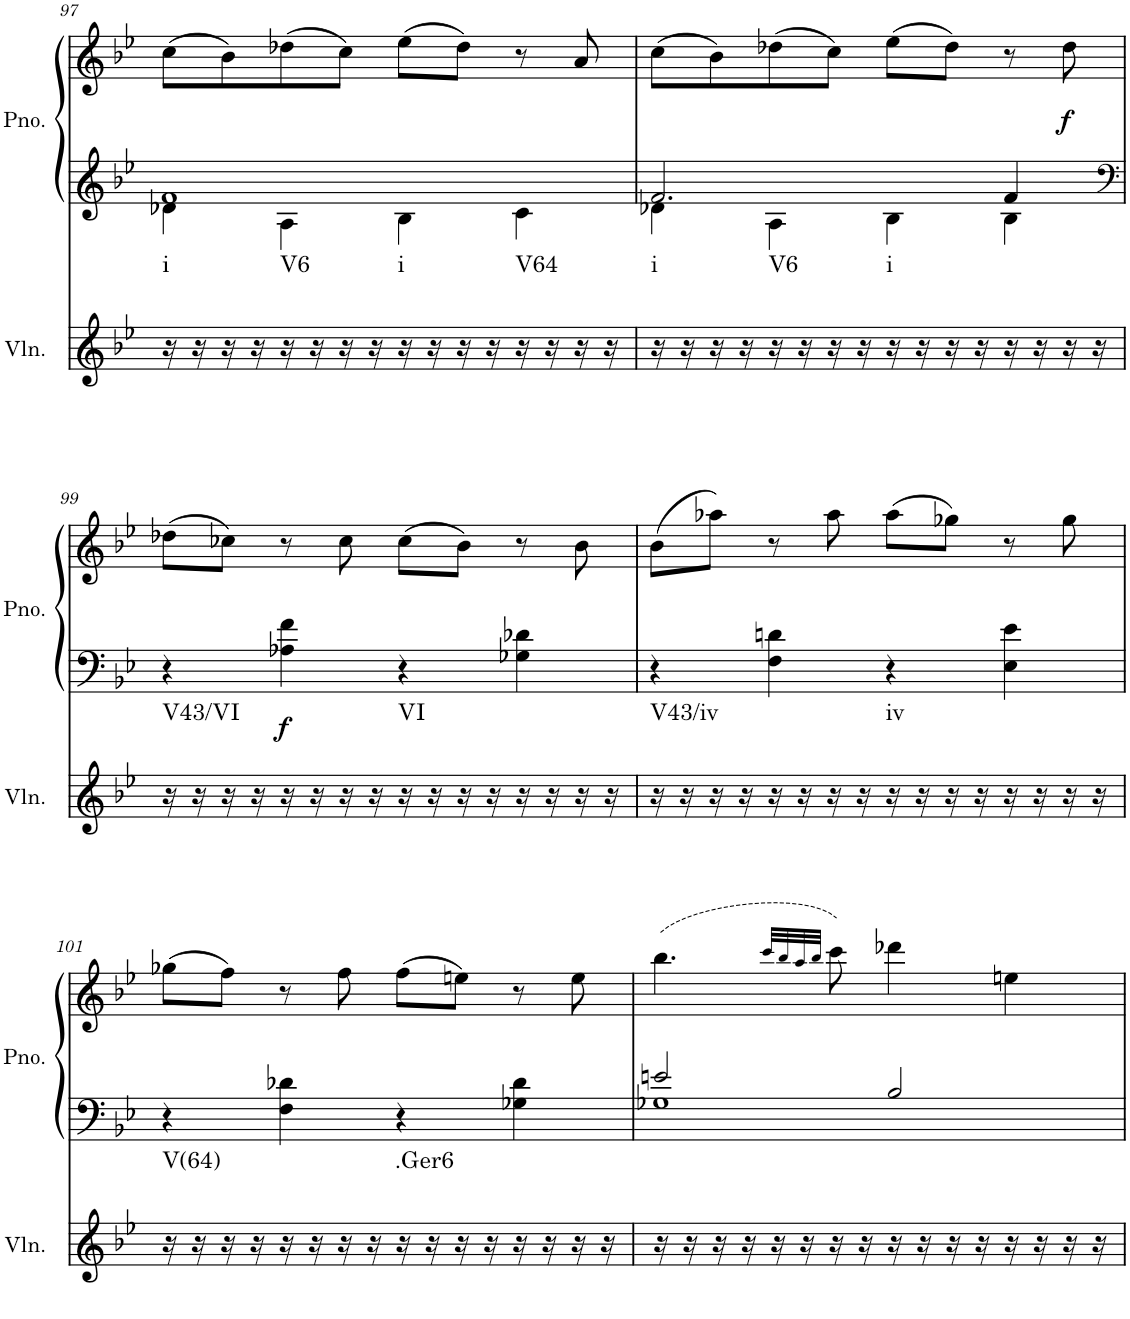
**kern	**harte	**kern	**kern	**dynam
*part2	*part2	*part1	*part1	*part1
*staff3	*	*staff2	*staff1	*staff1/2
*I"Violin	*	*I"Piano, Piano right	*	*
*I'Vln.	*	*I'Pno.	*	*
!!LO:PB:g=z
*clefG2	*	*clefG2	*clefG2	*
*k[b-e-]	*	*k[b-e-]	*k[b-e-]	*
*M2/2	*	*M2/2	*M2/2	*
*met(c|)	*	*met(c|)	*met(c|)	*
=97	=97	=97	=97	=97
*	*	*^	*	*
!	!LO:H:kt=i	!	!	!	!
16r	N	1f	4d-X\	(8cc\L	.
16r	.	.	.	.	.
16r	.	.	.	8b-\)	.
16r	.	.	.	.	.
!	!LO:H:kt=V6	!	!	!	!
16r	N	.	4A\	(8dd-X\	.
16r	.	.	.	.	.
16r	.	.	.	8cc\J)	.
16r	.	.	.	.	.
!	!LO:H:kt=i	!	!	!	!
16r	N	.	4B-\	(8ee-\L	.
16r	.	.	.	.	.
16r	.	.	.	8dd-\J)	.
16r	.	.	.	.	.
!	!LO:H:kt=V64	!	!	!	!
16r	N	.	4c\	8r	.
16r	.	.	.	.	.
16r	.	.	.	8a/	.
16r	.	.	.	.	.
=98	=98	=98	=98	=98	=98
!	!LO:H:kt=i	!	!	!	!
16r	N	2.f/	4d-X\	(8cc\L	.
16r	.	.	.	.	.
16r	.	.	.	8b-\)	.
16r	.	.	.	.	.
!	!LO:H:kt=V6	!	!	!	!
16r	N	.	4A\	(8dd-X\	.
16r	.	.	.	.	.
16r	.	.	.	8cc\J)	.
16r	.	.	.	.	.
!	!LO:H:kt=i	!	!	!	!
16r	N	.	4B-\	(8ee-\L	.
16r	.	.	.	.	.
16r	.	.	.	8dd-\J)	.
16r	.	.	.	.	.
16r	.	4f/	4B-\	8r	.
16r	.	.	.	.	.
!	!	!	!	!	!LO:DY:b
16r	.	.	.	8dd-\	f
16r	.	.	.	.	.
*	*	*v	*v	*	*
!!LO:LB:g=z
=99	=99	=99	=99	=99
*	*	*clefF4	*	*
!	!LO:H:kt=V43/VI	!	!	!
16r	N	4r	(8dd-X\L	.
16r	.	.	.	.
16r	.	.	8cc-X\J)	.
16r	.	.	.	.
!	!	!	!	!LO:DY:b=2
16r	.	4A-X\ 4f\	8r	f
16r	.	.	.	.
16r	.	.	8cc-\	.
16r	.	.	.	.
!	!LO:H:kt=VI	!	!	!
16r	N	4r	(8cc-\L	.
16r	.	.	.	.
16r	.	.	8b-\J)	.
16r	.	.	.	.
16r	.	4G-X\ 4d-X\	8r	.
16r	.	.	.	.
16r	.	.	8b-\	.
16r	.	.	.	.
=100	=100	=100	=100	=100
!	!LO:H:kt=V43/iv	!	!	!
16r	N	4r	(8b-\L	.
16r	.	.	.	.
16r	.	.	8aa-X\J)	.
16r	.	.	.	.
16r	.	4F\ 4dn\	8r	.
16r	.	.	.	.
16r	.	.	8aa-\	.
16r	.	.	.	.
!	!LO:H:kt=iv	!	!	!
16r	N	4r	(8aa-\L	.
16r	.	.	.	.
16r	.	.	8gg-X\J)	.
16r	.	.	.	.
16r	.	4E-\ 4e-\	8r	.
16r	.	.	.	.
16r	.	.	8gg-\	.
16r	.	.	.	.
!!LO:LB:g=z
=101	=101	=101	=101	=101
!	!LO:H:kt=V(64)	!	!	!
16r	N	4r	(8gg-X\L	.
16r	.	.	.	.
16r	.	.	8ff\J)	.
16r	.	.	.	.
16r	.	4F\ 4d-X\	8r	.
16r	.	.	.	.
16r	.	.	8ff\	.
16r	.	.	.	.
!	!LO:H:kt=.Ger6	!	!	!
16r	N	4r	(8ff\L	.
16r	.	.	.	.
16r	.	.	8een\J)	.
16r	.	.	.	.
16r	.	4G-X\ 4d-\	8r	.
16r	.	.	.	.
16r	.	.	8ee\	.
16r	.	.	.	.
=102	=102	=102	=102	=102
*	*	*^	*	*
16r	.	2en/	1G-X	(4.bb-\	.
16r	.	.	.	.	.
16r	.	.	.	.	.
16r	.	.	.	.	.
16r	.	.	.	.	.
16r	.	.	.	.	.
.	.	.	.	32qccc/LLL	.
.	.	.	.	32qbb-/	.
.	.	.	.	32qaa/	.
.	.	.	.	32qbb-/JJJ	.
16r	.	.	.	8ccc\)	.
16r	.	.	.	.	.
16r	.	2B-/	.	4ddd-X\	.
16r	.	.	.	.	.
16r	.	.	.	.	.
16r	.	.	.	.	.
16r	.	.	.	4een\	.
16r	.	.	.	.	.
16r	.	.	.	.	.
16r	.	.	.	.	.
*	*	*v	*v	*	*
=	=	=	=	=
*-	*-	*-	*-	*-
